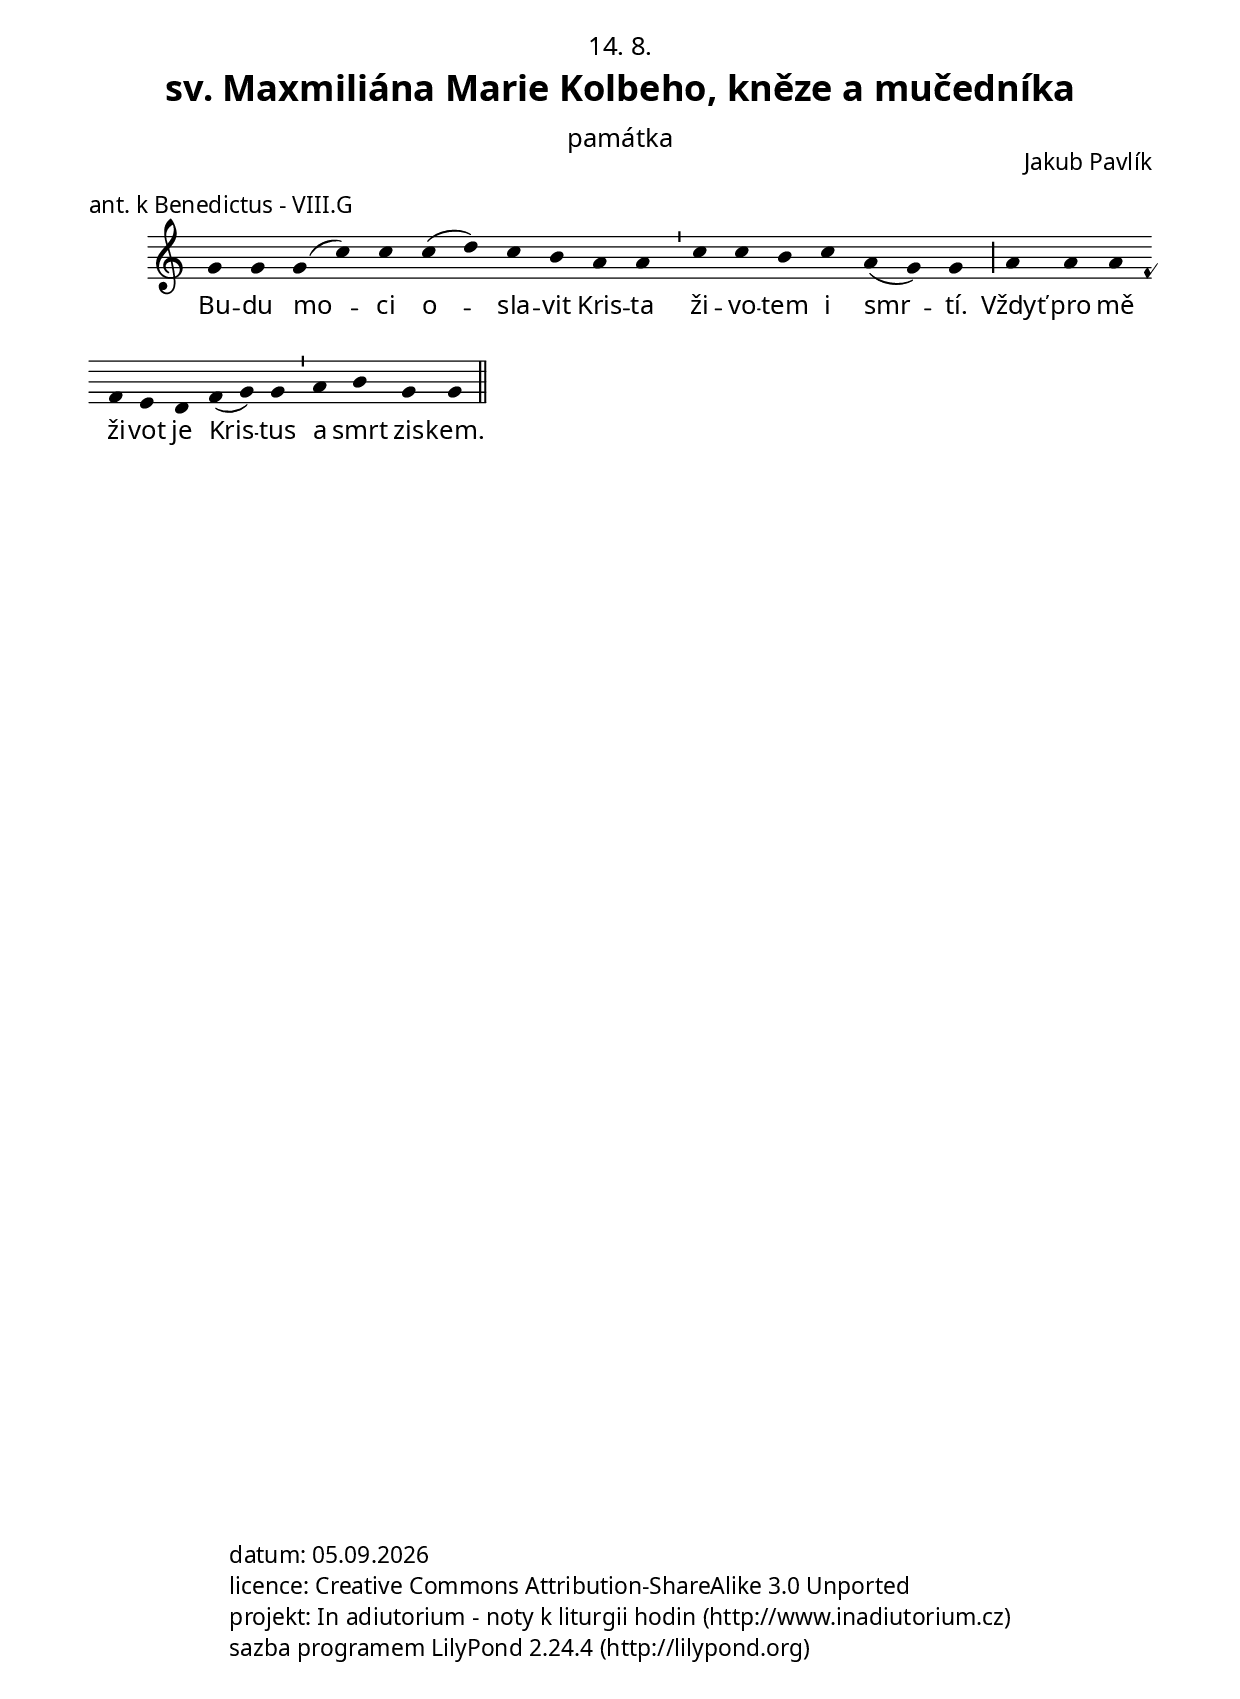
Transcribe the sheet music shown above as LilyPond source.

\version "2.19.16"

\include "../spolecne.ly"

\header {
  title = \markup\titleSvatek
            "sv. Maxmiliána Marie Kolbeho, kněze a mučedníka"
            "památka"
            "14. 8."
  composer = "Jakub Pavlík"
}

\score {
  \relative c'' {
    \choralniRezim
    g4 g g( c) c c( d) c b a a \barMin
    c c b c a( g) g \barMaior
    a a a f e d f( g) g \barMin
    a b g g \barFinalis
  }
  \addlyrics {
    Bu -- du mo -- ci o -- sla -- vit Kris -- ta
    ži -- vo -- tem i smr -- tí.
    Vždyť pro mě ži -- vot je Kris -- tus
    a smrt zis -- kem.
  }
  \header {
    quid = "ant. k Benedictus"
    modus = "VIII"
    differentia = "G"
    psalmus = ""
    id = "aben"
    piece = \markup {\sestavTitulekBezZalmu}
  }
}